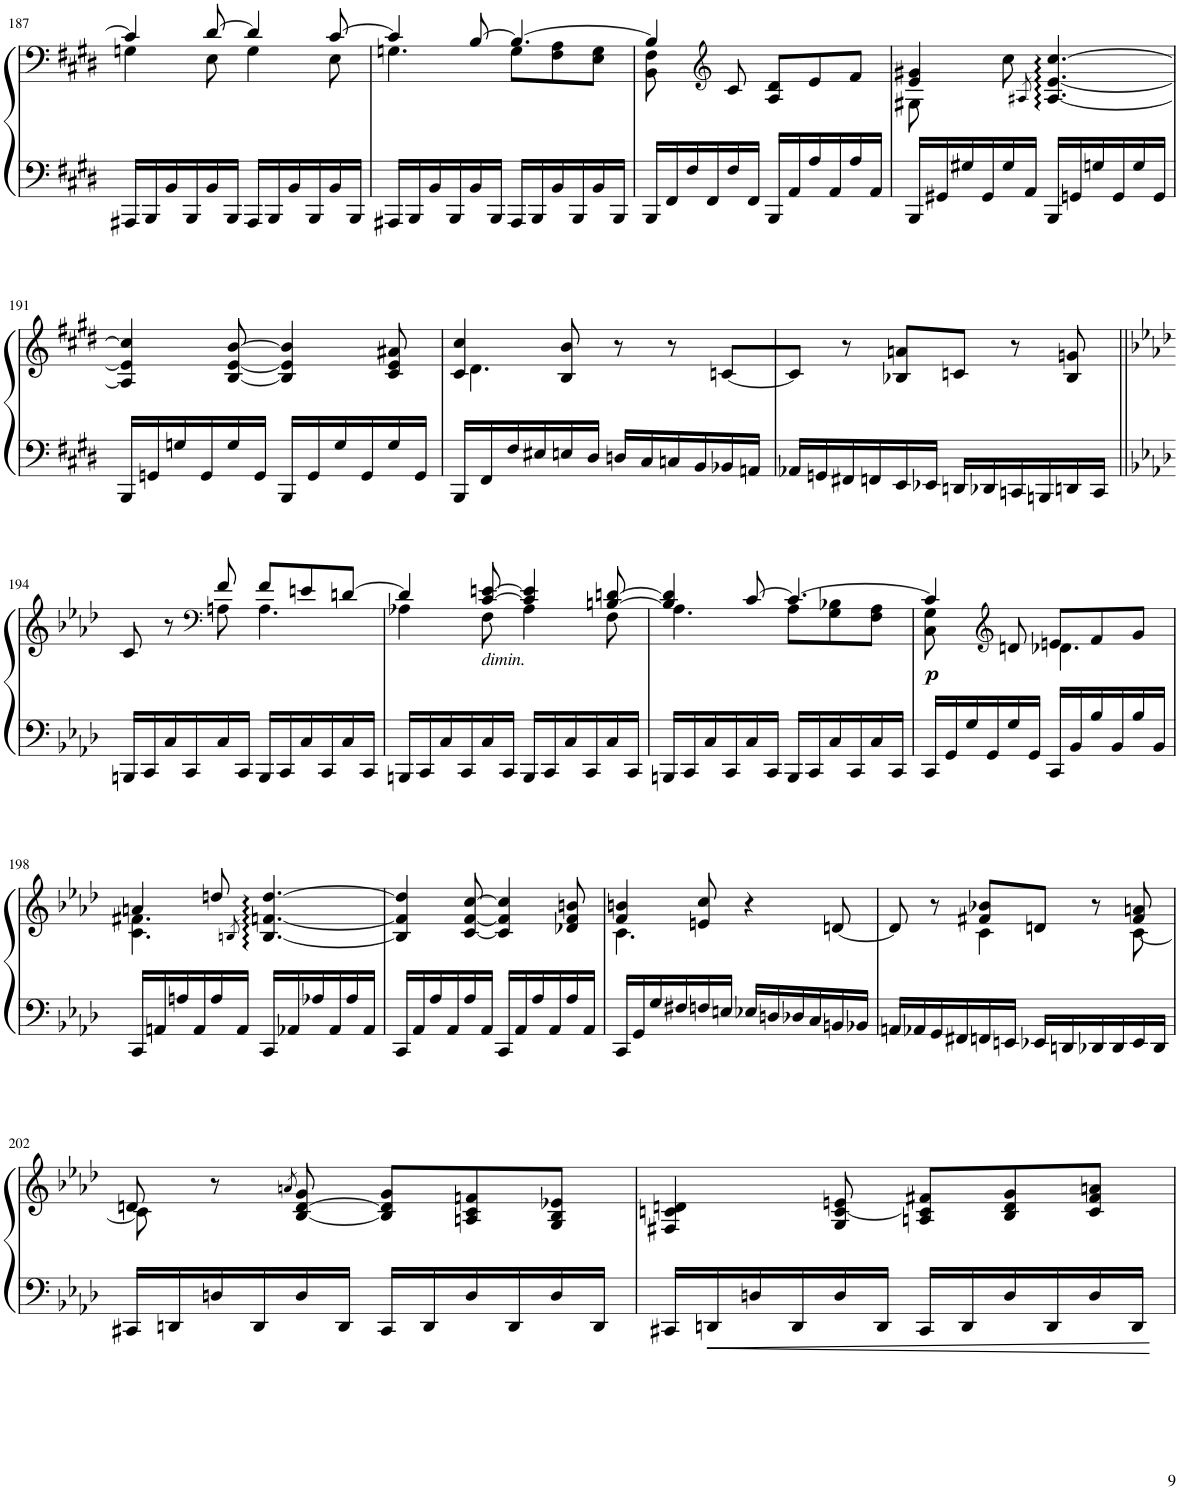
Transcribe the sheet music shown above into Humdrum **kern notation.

**kern	**kern	**dynam
*part1	*part1	*part1
*staff2	*staff1	*staff1/2
*I"Piano	*	*
*I'Pno.	*	*
!!LO:PB:g=z
*clefF4	*clefF4	*
*k[f#c#g#d#]	*k[f#c#g#d#]	*
*M6/8	*M6/8	*
=187	=187	=187
*	*^	*
16AAA#X/LL	4c#/]	4Gn\	.
16BBB/	.	.	.
16BB/	.	.	.
16BBB/	.	.	.
16BB/	[8d#/	8E\	.
16BBB/JJ	.	.	.
16AAA#/LL	4d#/]	4G\	.
16BBB/	.	.	.
16BB/	.	.	.
16BBB/	.	.	.
16BB/	[8c#/	8E\	.
16BBB/JJ	.	.	.
=188	=188	=188	=188
16AAA#X/LL	4c#/]	4.Gn\	.
16BBB/	.	.	.
16BB/	.	.	.
16BBB/	.	.	.
16BB/	[8B/	.	.
16BBB/JJ	.	.	.
16AAA#/LL	4.B/_	8G\L	.
16BBB/	.	.	.
16BB/	.	8F#\ 8A\	.
16BBB/	.	.	.
16BB/	.	8E\ 8G\J	.
16BBB/JJ	.	.	.
=189	=189	=189	=189
16BBB/LL	4B/]	8BB\ 8F#\	.
16FF#/	.	.	.
16F#/	.	8ryy	.
16FF#/	.	.	.
*	*clefG2	*	*
16F#/	8c#/	2ryy	.
16FF#/JJ	.	.	.
16BBB/LL	8A/ 8d#/L	.	.
16AA/	.	.	.
16A/	8e/	.	.
16AA/	.	.	.
16A/	8f#/J	.	.
16AA/JJ	.	.	.
=190	=190	=190	=190
16BBB/LL	4e/ 4g#X/	8G#X\	.
16GG#X/	.	.	.
16G#X/	.	8ryy	.
16GG#/	.	.	.
16G#/	8cc#\	2ryy	.
16AA/JJ	.	.	.
.	8qA#X/	.	.
16BBB/LL	[4.A#/ [4.e/ [4.cc#/	.	.
16GGn/	.	.	.
16Gn/	.	.	.
16GG/	.	.	.
16G/	.	.	.
16GG/JJ	.	.	.
*	*v	*v	*
!!LO:LB:g=z
=191	=191	=191
16BBB/LL	4A#/] 4e/] 4cc#/]	.
16GGn/	.	.
16Gn/	.	.
16GG/	.	.
16G/	[8B/ [8e/ [8b/	.
16GG/JJ	.	.
16BBB/LL	4B/] 4e/] 4b/]	.
16GG/	.	.
16G/	.	.
16GG/	.	.
16G/	8c#/ 8e/ 8a#X/	.
16GG/JJ	.	.
=192	=192	=192
*	*^	*
16BBB/LL	4c#/ 4cc#/	4.d#\	.
16FF#/	.	.	.
16F#/	.	.	.
16E#X/	.	.	.
16En/	8B/ 8b/	.	.
16D#/JJ	.	.	.
16Dn/LL	8r	8ryy	.
16C#/	.	.	.
16Cn/	8r	4ryy	.
16BB/	.	.	.
16BB-X/	[8cn/L	.	.
16AAn/JJ	.	.	.
*	*v	*v	*
=193	=193	=193
16AA-X/LL	8c/J]	.
16GGn/	.	.
16FF#X/	8r	.
16FFn/	.	.
16EE/	8B-X/ 8an/L	.
16EE-X/JJ	.	.
16DDn/LL	8cn/J	.
16DD-X/	.	.
16CCn/	8r	.
16BBBn/	.	.
16DDn/	8B-/ 8gn/	.
16CC/JJ	.	.
!!LO:LB:g=z
=194||	=194||	=194||
*k[b-e-a-d-]	*k[b-e-a-d-]	*
*	*^	*
16BBBn/LL	8c/	4ryy	.
16CC/	.	.	.
16C/	8r	.	.
16CC/	.	.	.
*	*clefF4	*	*
16C/	8f/	8An\	.
16CC/JJ	.	.	.
16BBB/LL	8f/L	4.A\	.
16CC/	.	.	.
16C/	8en/	.	.
16CC/	.	.	.
16C/	[8dn/J	.	.
16CC/JJ	.	.	.
=195	=195	=195	=195
16BBBn/LL	4d/]	4A-X\	.
16CC/	.	.	.
16C/	.	.	.
16CC/	.	.	.
!LO:TX:a:i:t=dimin.	!	!	!
16C/	[8c/ [8en/	8F\	.
16CC/JJ	.	.	.
16BBB/LL	4c/] 4e/]	4A-\	.
16CC/	.	.	.
16C/	.	.	.
16CC/	.	.	.
16C/	[8Bn/ [8dn/	8F\	.
16CC/JJ	.	.	.
=196	=196	=196	=196
16BBBn/LL	4B/] 4d/]	4.A-\	.
16CC/	.	.	.
16C/	.	.	.
16CC/	.	.	.
16C/	[8c/	.	.
16CC/JJ	.	.	.
16BBB/LL	4.c/_	8A-\L	.
16CC/	.	.	.
16C/	.	8G\ 8B-X\	.
16CC/	.	.	.
16C/	.	8F\ 8A-\J	.
16CC/JJ	.	.	.
=197	=197	=197	=197
!	!	!	!LO:DY:b
16CC/LL	4c/]	8C\ 8G\	p
16GG/	.	.	.
16G/	.	4ryy	.
16GG/	.	.	.
*	*clefG2	*	*
16G/	8dn/	.	.
16GG/JJ	.	.	.
16CC/LL	8en/L	4.d-X\	.
16BB-/	.	.	.
16B-/	8f/	.	.
16BB-/	.	.	.
16B-/	8g/J	.	.
16BB-/JJ	.	.	.
!!LO:LB:g=z	!!
=198	=198	=198	=198
16CC/LL	4an/	4.c\ 4.f#X\	.
16AAn/	.	.	.
16An/	.	.	.
16AA/	.	.	.
16A/	8ddn/	.	.
16AA/JJ	.	.	.
.	8qBn/	.	.
16CC/LL	[4.B/ [4.fn/ [4.dd/	8ryy	.
16AA-X/	.	.	.
16A-X/	.	4ryy	.
16AA-/	.	.	.
16A-/	.	.	.
16AA-/JJ	.	.	.
*	*v	*v	*
=199	=199	=199
16CC/LL	4B/] 4f/] 4dd/]	.
16AA-/	.	.
16A-/	.	.
16AA-/	.	.
16A-/	[8c/ [8f/ [8cc/	.
16AA-/JJ	.	.
16CC/LL	4c/] 4f/] 4cc/]	.
16AA-/	.	.
16A-/	.	.
16AA-/	.	.
16A-/	8d-X/ 8f/ 8bn/	.
16AA-/JJ	.	.
=200	=200	=200
*	*^	*
16CC/LL	4f/ 4bn/	4.c\	.
16GG/	.	.	.
16G/	.	.	.
16F#X/	.	.	.
16Fn/	8en/ 8cc/	.	.
16En/JJ	.	.	.
16E-X/LL	4r	4.ryy	.
16Dn/	.	.	.
16D-X/	.	.	.
16C/	.	.	.
16BBn/	[8dn/	.	.
16BB-X/JJ	.	.	.
=201	=201	=201	=201
16AAn/LL	8d/]	4ryy	.
16AA-X/	.	.	.
16GG/	8r	.	.
16FF#X/	.	.	.
16FFn/	8f#X/ 8b-X/L	4c\	.
16EEn/JJ	.	.	.
16EE-X/LL	8dn/J	.	.
16DDn/	.	.	.
16DD-X/	8r	8ryy	.
16DD-/	.	.	.
16EE-/	8f#/ 8an/	[8c\	.
16DD-/JJ	.	.	.
!!LO:LB:g=z	!!
=202	=202	=202	=202
16CC#X/LL	8dn/	8c\]	.
16DDn/	.	.	.
16Dn/	8r	8ryy	.
16DD/	.	.	.
.	8qan/	.	.
16D/	[8B-/ [8d/ 8g/	2ryy	.
16DD/JJ	.	.	.
16CC#/LL	8B-/] 8d/] 8g/L	.	.
16DD/	.	.	.
16D/	8An/ 8c/ 8fn/	.	.
16DD/	.	.	.
16D/	8G/ 8B-/ 8e-X/J	.	.
16DD/JJ	.	.	.
*	*v	*v	*
=203	=203	=203
16CC#X/LL	4F#X/ 4cn/ 4dn/	.
16DDn/	.	.
16Dn/	.	.
16DD/	.	.
16D/	8G/ [8c/ 8en/	.
16DD/JJ	.	.
16CC#/LL	8An/ 8c/] 8f#X/L	.
16DD/	.	.
16D/	8B-/ 8d/ 8g/	.
16DD/	.	.
16D/	8c/ 8f#/ 8an/J	.
16DD/JJ	.	.
=	=	=
*-	*-	*-
